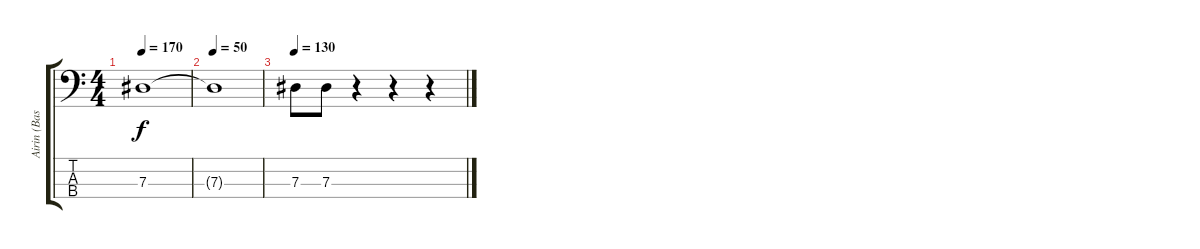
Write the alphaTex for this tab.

\track ("Airin (Bass)" "Airin (Bas") {instrument electricbasspick}
\staff {score tabs}
\tuning (Gb2 Db2 Ab1 Eb1) {hide}
\ts (4 4)
\tempo 170
\clef f4
\ks c
7.3.1{dy f} |
\tempo 50
7.3{t}.1 |
\tempo 130
7.3.8 7.3.8 r.4 r.4 r.4
